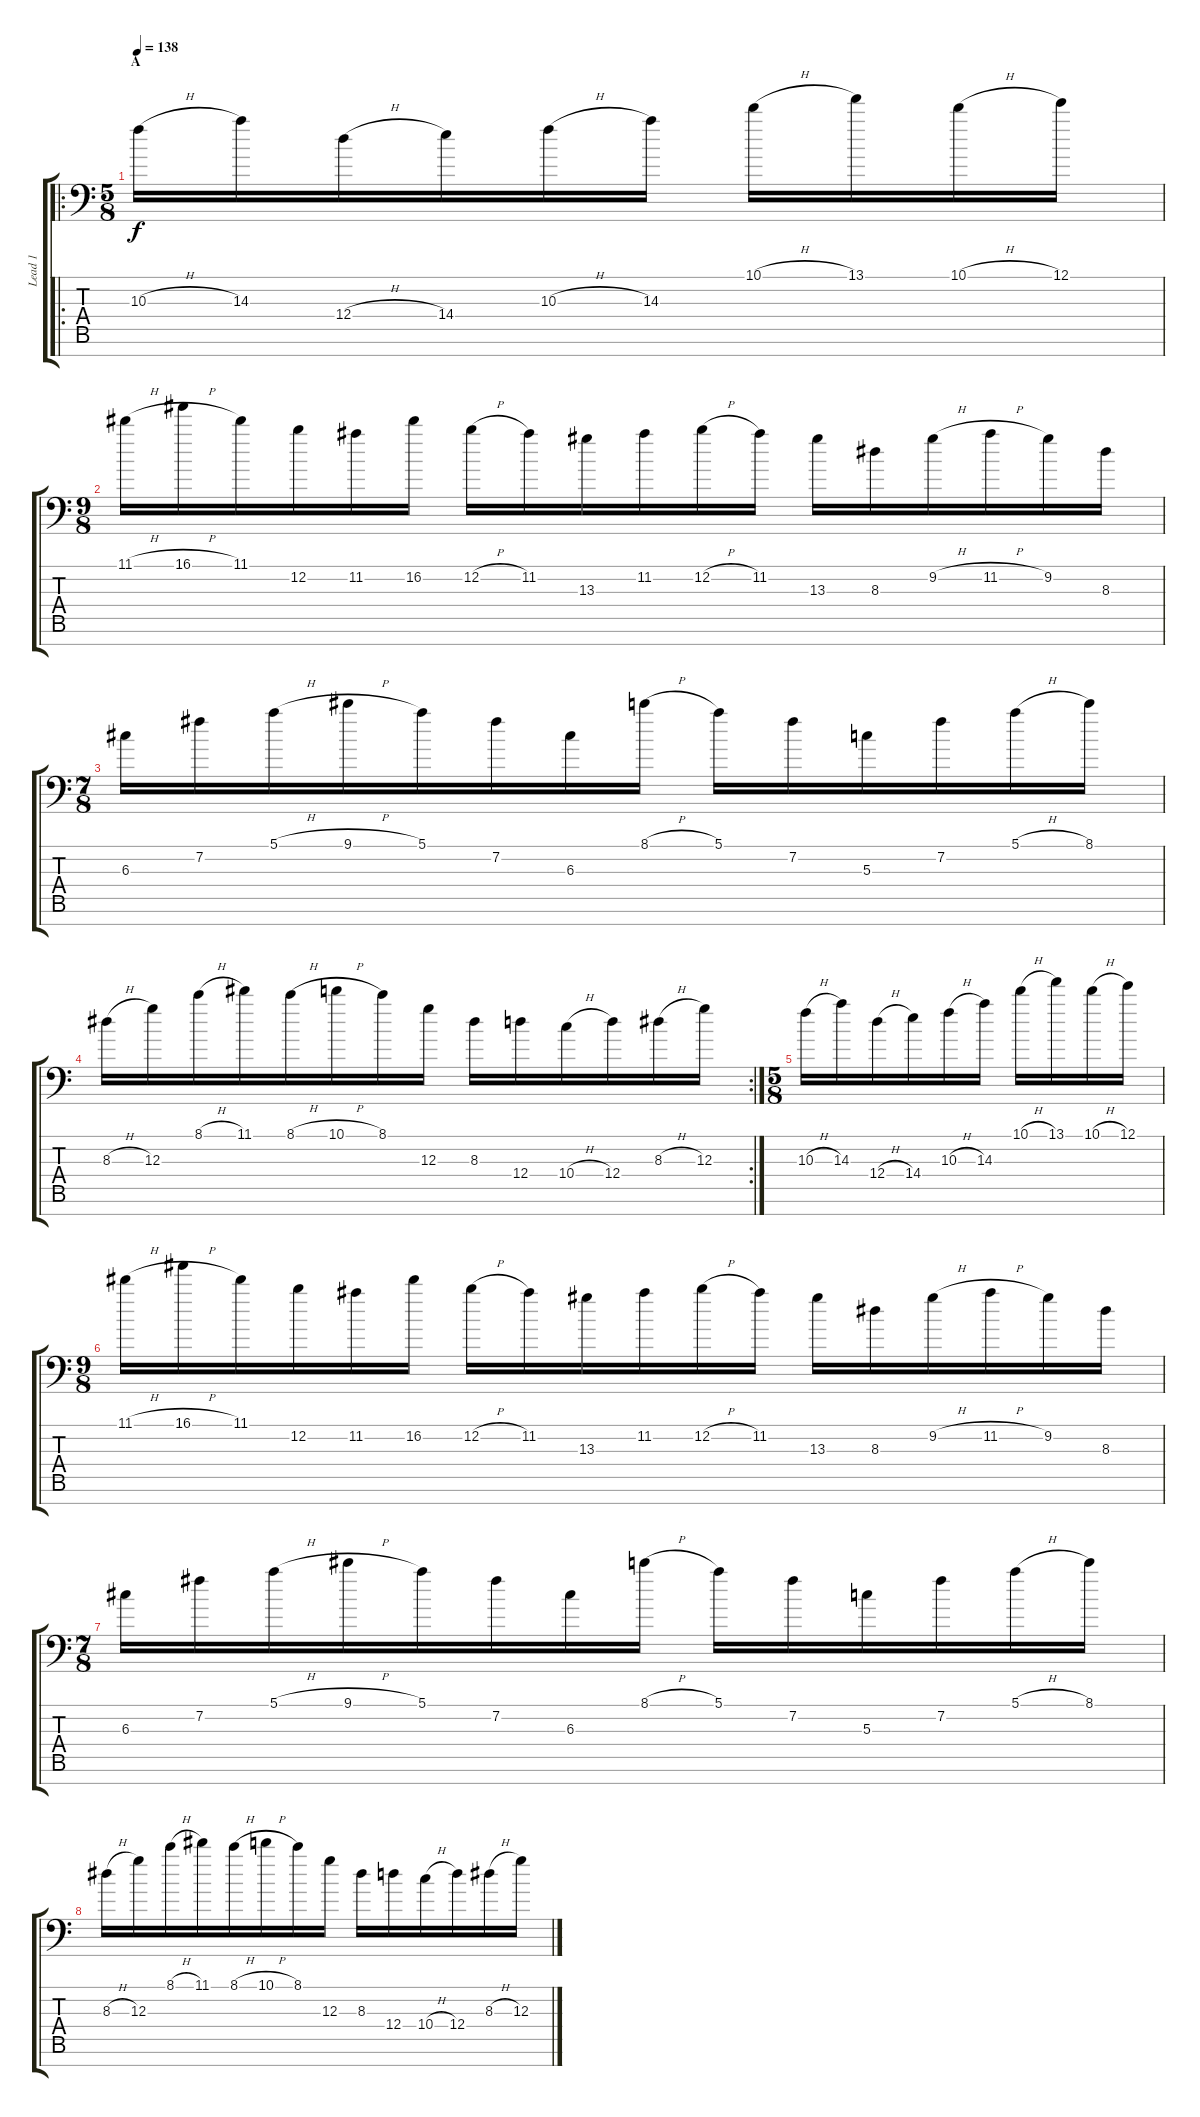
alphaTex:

\track ("Lead 1" "Lead 1") {instrument distortionguitar}
\staff {score tabs}
\tuning (E4 B3 G3 D3 A2 E2 A1) {hide}
\ro
\ts (5 8)
\section ("" "A")
\tempo 138
\clef f4
\ks c
10.3{h}.16{dy f balance 5 instrument distortionguitar} 14.3.16 12.4{h}.16 14.4.16 10.3{h}.16 14.3.16 10.1{h}.16 13.1.16 10.1{h}.16 12.1.16 |
\ts (9 8)
11.1{h}.16 16.1{h}.16 11.1.16 12.2.16 11.2.16 16.2.16 12.2{h}.16 11.2.16 13.3.16 11.2.16 12.2{h}.16 11.2.16 13.3.16 8.3.16 9.2{h}.16 11.2{h}.16 9.2.16 8.3.16 |
\ts (7 8)
6.3.16{balance 11} 7.2.16 5.1{h}.16 9.1{h}.16 5.1.16 7.2.16 6.3.16 8.1{h}.16 5.1.16 7.2.16 5.3.16 7.2.16 5.1{h}.16 8.1.16 |
\rc 2
8.3{h}.16 12.3.16 8.1{h}.16 11.1.16 8.1{h}.16 10.1{h}.16 8.1.16 12.3.16 8.3.16 12.4.16 10.4{h}.16 12.4.16 8.3{h}.16 12.3.16 |
\ts (5 8)
10.3{h}.16{balance 5} 14.3.16 12.4{h}.16 14.4.16 10.3{h}.16 14.3.16 10.1{h}.16 13.1.16 10.1{h}.16 12.1.16 |
\ts (9 8)
11.1{h}.16 16.1{h}.16 11.1.16 12.2.16 11.2.16 16.2.16 12.2{h}.16 11.2.16 13.3.16 11.2.16 12.2{h}.16 11.2.16 13.3.16 8.3.16 9.2{h}.16 11.2{h}.16 9.2.16 8.3.16 |
\ts (7 8)
6.3.16{balance 11} 7.2.16 5.1{h}.16 9.1{h}.16 5.1.16 7.2.16 6.3.16 8.1{h}.16 5.1.16 7.2.16 5.3.16 7.2.16 5.1{h}.16 8.1.16 |
8.3{h}.16 12.3.16 8.1{h}.16 11.1.16 8.1{h}.16 10.1{h}.16 8.1.16 12.3.16 8.3.16 12.4.16 10.4{h}.16 12.4.16 8.3{h}.16 12.3.16
